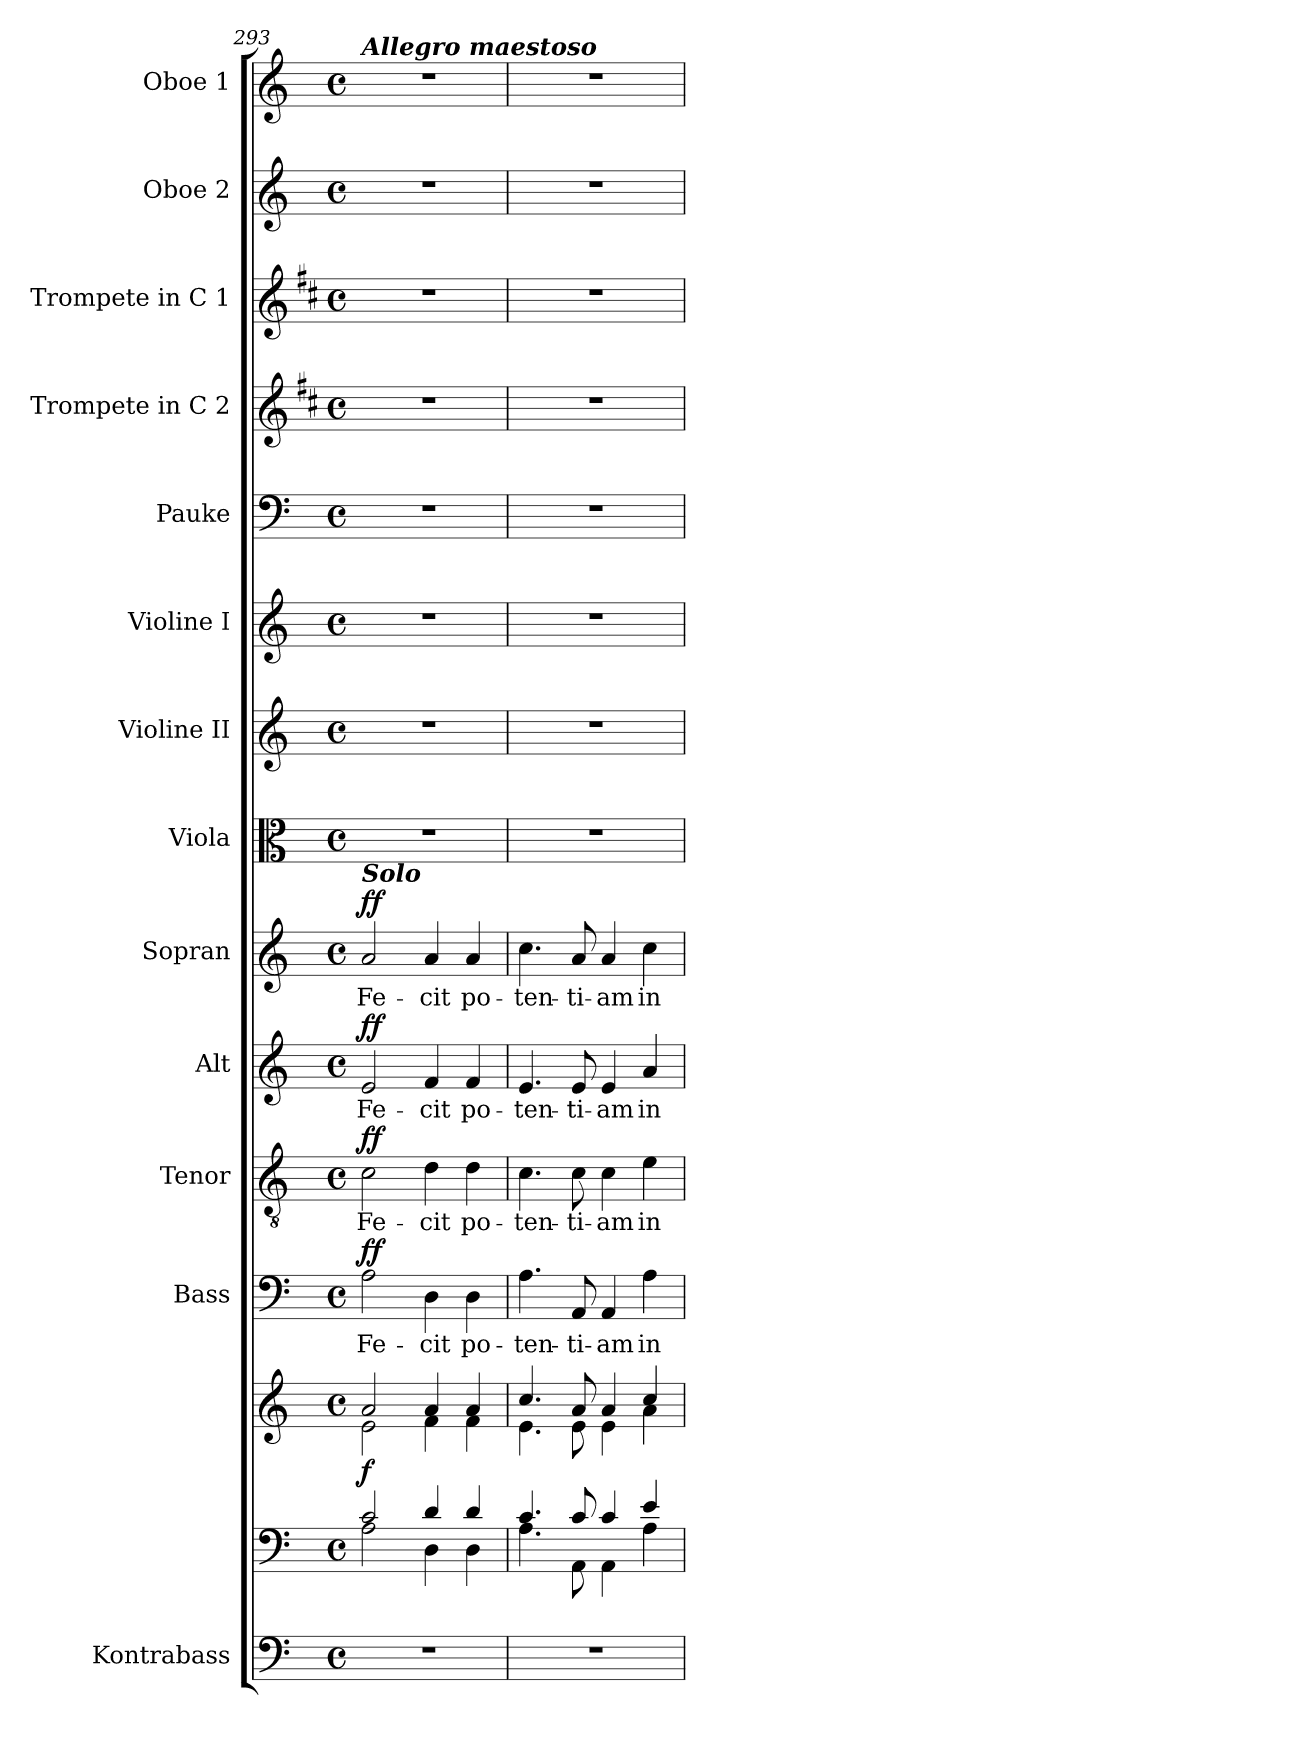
**kern	**kern	**kern	**dynam	**kern	**text	**dynam	**kern	**text	**dynam	**kern	**text	**dynam	**kern	**text	**dynam	**kern	**kern	**kern	**kern	**kern	**kern	**kern	**kern
*part14	*part13	*part13	*part13	*part12	*part12	*part12	*part11	*part11	*part11	*part10	*part10	*part10	*part9	*part9	*part9	*part8	*part7	*part6	*part5	*part4	*part3	*part2	*part1
*staff15	*staff14	*staff13	*staff13/14	*staff12	*staff12	*staff12	*staff11	*staff11	*staff11	*staff10	*staff10	*staff10	*staff9	*staff9	*staff9	*staff8	*staff7	*staff6	*staff5	*staff4	*staff3	*staff2	*staff1
*I"Kontrabass	*	*	*	*I"Bass	*	*	*I"Tenor	*	*	*I"Alt	*	*	*I"Sopran	*	*	*I"Viola	*I"Violine II	*I"Violine I	*I"Pauke	*I"Trompete in C 2	*I"Trompete in C 1	*I"Oboe 2	*I"Oboe 1
*I'Kb.	*	*	*	*I'B	*	*	*I'T	*	*	*I'A	*	*	*I'S	*	*	*I'Vla.	*I'Vl. II	*I'Vl. I	*I'Pk.	*	*	*I'Ob. 2	*I'Ob. 1
*clefF4	*clefF4	*clefG2	*	*clefF4	*	*	*clefGv2	*	*	*clefG2	*	*	*clefG2	*	*	*clefC3	*clefG2	*clefG2	*clefF4	*clefG2	*clefG2	*clefG2	*clefG2
*ITrd7c12	*	*	*	*	*	*	*	*	*	*	*	*	*	*	*	*	*	*	*	*ITrd1c2	*ITrd1c2	*	*
*k[]	*k[]	*k[]	*	*k[]	*	*	*k[]	*	*	*k[]	*	*	*k[]	*	*	*k[]	*k[]	*k[]	*k[]	*k[]	*k[]	*k[]	*k[]
*C:	*C:	*C:	*	*C:	*	*	*C:	*	*	*C:	*	*	*C:	*	*	*C:	*C:	*C:	*C:	*C:	*C:	*C:	*C:
*M4/4	*M4/4	*M4/4	*	*M4/4	*	*	*M4/4	*	*	*M4/4	*	*	*M4/4	*	*	*M4/4	*M4/4	*M4/4	*M4/4	*M4/4	*M4/4	*M4/4	*M4/4
*met(c)	*met(c)	*met(c)	*	*met(c)	*	*	*met(c)	*	*	*met(c)	*	*	*met(c)	*	*	*met(c)	*met(c)	*met(c)	*met(c)	*met(c)	*met(c)	*met(c)	*met(c)
=293	=293	=293	=293	=293	=293	=293	=293	=293	=293	=293	=293	=293	=293	=293	=293	=293	=293	=293	=293	=293	=293	=293	=293
*	*^	*^	*	*	*	*	*	*	*	*	*	*	*	*	*	*	*	*	*	*	*	*	*
!	!	!	!	!	!	!	!	!	!	!	!	!	!	!	!	!	!	!	!	!	!	!	!	!	!LO:TX:a:Bi:t=Allegro maestoso
!	!	!	!	!	!	!	!	!	!	!	!	!	!	!	!LO:TX:a:Bi:t=Solo	!	!	!	!	!	!	!	!	!	!
!	!	!	!	!	!LO:DY:b	!	!LO:LY:b	!LO:DY:a	!	!LO:LY:b	!LO:DY:a	!	!LO:LY:b	!LO:DY:a	!	!LO:LY:b	!LO:DY:a	!	!	!	!	!	!	!	!
1r	2c/	2A\	2a/	2e\	f	2A\	Fe-	ff	2c\	Fe-	ff	2e/	Fe-	ff	2a/	Fe-	ff	1r	1r	1r	1r	1r	1r	1r	1r
!	!	!	!	!	!	!	!LO:LY:b	!	!	!LO:LY:b	!	!	!LO:LY:b	!	!	!LO:LY:b	!	!	!	!	!	!	!	!	!
.	4d/	4D\	4a/	4f\	.	4D\	-cit	.	4d\	-cit	.	4f/	-cit	.	4a/	-cit	.	.	.	.	.	.	.	.	.
!	!	!	!	!	!	!	!LO:LY:b	!	!	!LO:LY:b	!	!	!LO:LY:b	!	!	!LO:LY:b	!	!	!	!	!	!	!	!	!
.	4d/	4D\	4a/	4f\	.	4D\	po-	.	4d\	po-	.	4f/	po-	.	4a/	po-	.	.	.	.	.	.	.	.	.
=294	=294	=294	=294	=294	=294	=294	=294	=294	=294	=294	=294	=294	=294	=294	=294	=294	=294	=294	=294	=294	=294	=294	=294	=294	=294
!	!	!	!	!	!	!	!LO:LY:b	!	!	!LO:LY:b	!	!	!LO:LY:b	!	!	!LO:LY:b	!	!	!	!	!	!	!	!	!
1r	4.c/	4.A\	4.cc/	4.e\	.	4.A\	-ten-	.	4.c\	-ten-	.	4.e/	-ten-	.	4.cc\	-ten-	.	1r	1r	1r	1r	1r	1r	1r	1r
!	!	!	!	!	!	!	!LO:LY:b	!	!	!LO:LY:b	!	!	!LO:LY:b	!	!	!LO:LY:b	!	!	!	!	!	!	!	!	!
.	8c/	8AA\	8a/	8e\	.	8AA/	-ti-	.	8c\	-ti-	.	8e/	-ti-	.	8a/	-ti-	.	.	.	.	.	.	.	.	.
!	!	!	!	!	!	!	!LO:LY:b	!	!	!LO:LY:b	!	!	!LO:LY:b	!	!	!LO:LY:b	!	!	!	!	!	!	!	!	!
.	4c/	4AA\	4a/	4e\	.	4AA/	-am	.	4c\	-am	.	4e/	-am	.	4a/	-am	.	.	.	.	.	.	.	.	.
!	!	!	!	!	!	!	!LO:LY:b	!	!	!LO:LY:b	!	!	!LO:LY:b	!	!	!LO:LY:b	!	!	!	!	!	!	!	!	!
.	4e/	4A\	4cc/	4a\	.	4A\	in	.	4e\	in	.	4a/	in	.	4cc\	in	.	.	.	.	.	.	.	.	.
*	*v	*v	*	*	*	*	*	*	*	*	*	*	*	*	*	*	*	*	*	*	*	*	*	*	*
*	*	*v	*v	*	*	*	*	*	*	*	*	*	*	*	*	*	*	*	*	*	*	*	*	*
=	=	=	=	=	=	=	=	=	=	=	=	=	=	=	=	=	=	=	=	=	=	=	=
*-	*-	*-	*-	*-	*-	*-	*-	*-	*-	*-	*-	*-	*-	*-	*-	*-	*-	*-	*-	*-	*-	*-	*-
